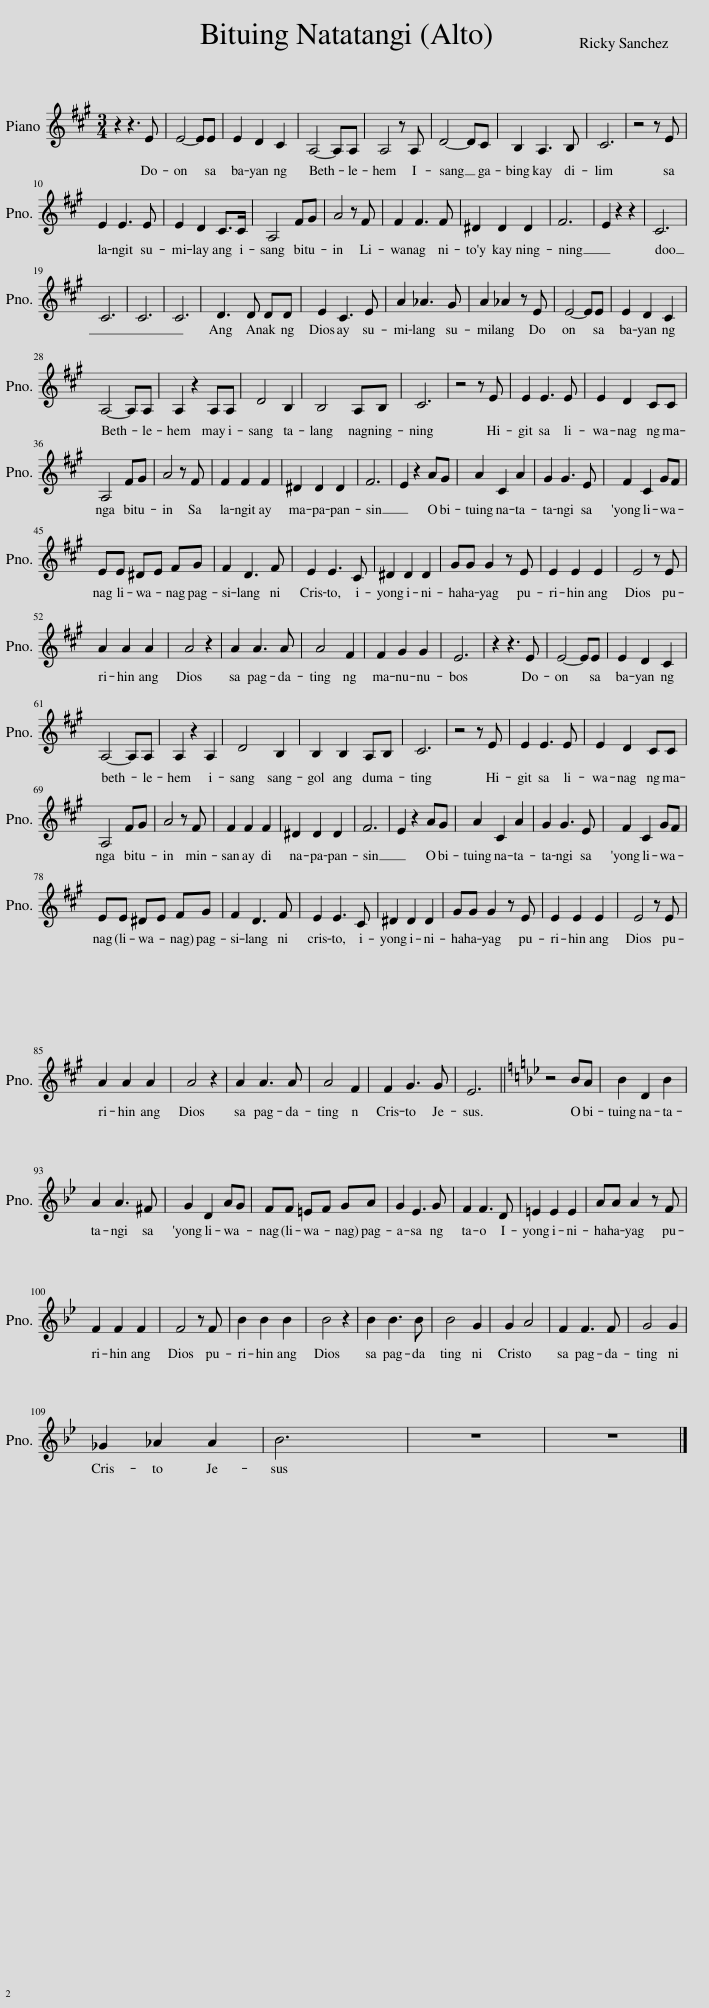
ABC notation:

X:1
L:1/8
M:3/4
I:linebreak $
K:A
V:1 treble
V:1
 z2 z3 E | E4- EE | E2 D2 C2 | A,4- A,A, | A,4 z A, | %5
 D4- DC | B,2 A,3 B, | C6 | z4 z E |$ E2 E3 E | %10
 E2 D2 C>C | A,4 FG | A4 z F | F2 F3 F | ^D2 D2 D2 | %15
 F6 | E2 z2 z2 | C6 |$ C6 | C6 | %20
 C6 | D3 D DD | E2 C3 E | A2 _A3 G | A2 _A2 z E | %25
 E4- EE | E2 D2 C2 |$ A,4- A,A, | A,2 z2 A,A, | D4 B,2 | %30
 B,4 A,B, | C6 | z4 z E | E2 E3 E | E2 D2 CC |$ %35
 A,4 FG | A4 z F | F2 F2 F2 | ^D2 D2 D2 | F6 | %40
 E2 z2 AG | A2 C2 A2 | G2 G3 E | F2 C2 GF |$ EE ^DE FG | %45
 F2 D3 F | E2 E3 C | ^D2 D2 D2 | GG G2 z E | E2 E2 E2 | %50
 E4 z E |$ A2 A2 A2 | A4 z2 | A2 A3 A | A4 F2 | %55
 F2 G2 G2 | E6 | z2 z3 E | E4- EE | E2 D2 C2 |$ %60
 A,4- A,A, | A,2 z2 A,2 | D4 B,2 | B,2 B,2 A,B, | C6 | %65
 z4 z E | E2 E3 E | E2 D2 CC |$ A,4 FG | A4 z F | %70
 F2 F2 F2 | ^D2 D2 D2 | F6 | E2 z2 AG | A2 C2 A2 | %75
 G2 G3 E | F2 C2 GF |$ EE ^DE FG | F2 D3 F | E2 E3 C | %80
 ^D2 D2 D2 | GG G2 z E | E2 E2 E2 | E4 z E |$ A2 A2 A2 | %85
 A4 z2 | A2 A3 A | A4 F2 | F2 G3 G | E6 || %90
[K:Bb] z4 BA | B2 D2 B2 |$ A2 A3 ^F | G2 D2 AG | FF =EF GA | %95
 G2 E3 G | F2 F3 D | =E2 E2 E2 | AA A2 z F |$ F2 F2 F2 | %100
 F4 z F | B2 B2 B2 | B4 z2 | B2 B3 B | B4 G2 | %105
 G2 A4 | F2 F3 F | G4 G2 |$ _G2 _A2 A2 | B6 | %110
 z6 | z6 |] %112
